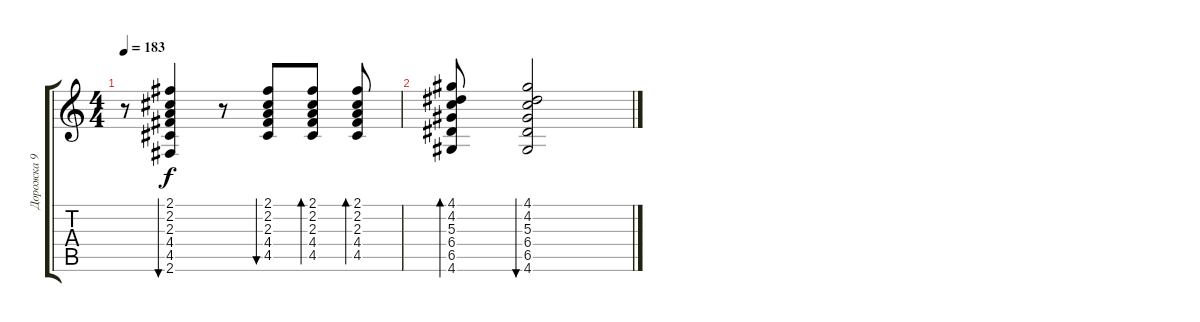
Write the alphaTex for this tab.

\track ("Дорожка 9" "Дорожка 9") {instrument acousticguitarnylon}
\staff {score tabs}
\tuning (E4 B3 G3 D3 A2 E2) {hide}
\ts (4 4)
\tempo 183
\clef g2
\ks c
r.8{dy f} (2.1 2.2 2.3 4.4 4.5 2.6).4{bu 60} r.8 (2.1 2.2 2.3 4.4 4.5).8{bu 60} (2.1 2.2 2.3 4.4 4.5).8{bd 60} (2.1 2.2 2.3 4.4 4.5).8{bd 60} |
(4.1 4.2 5.3 6.4 6.5 4.6).8{bd 60} (4.1 4.2 5.3 6.4 6.5 4.6).2{bu 60}
